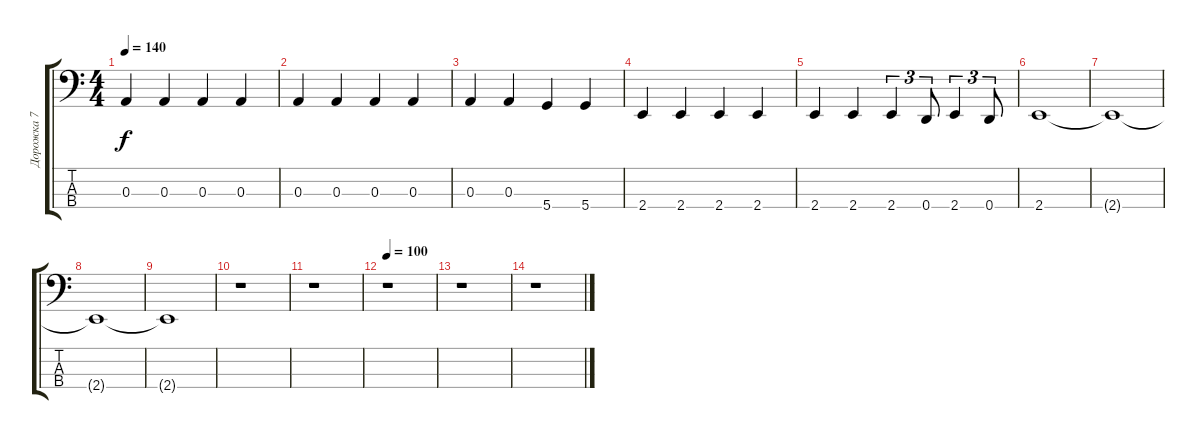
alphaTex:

\track ("Дорожка 7" "Дорожка 7") {instrument electricbassfinger}
\staff {score tabs}
\tuning (G2 D2 A1 D1) {hide}
\ts (4 4)
\tempo 140
\clef f4
\ks c
0.3.4{dy f} 0.3.4 0.3.4 0.3.4 |
0.3.4 0.3.4 0.3.4 0.3.4 |
0.3.4 0.3.4 5.4.4 5.4.4 |
2.4.4 2.4.4 2.4.4 2.4.4 |
2.4.4 2.4.4 2.4.4{tu (3 2)} 0.4.8{tu (3 2)} 2.4.4{tu (3 2)} 0.4.8{tu (3 2)} |
2.4.1 |
2.4{t}.1 |
2.4{t}.1 |
2.4{t}.1 |
r.1 |
r.1 |
\tempo 100
r.1 |
r.1 |
r.1
